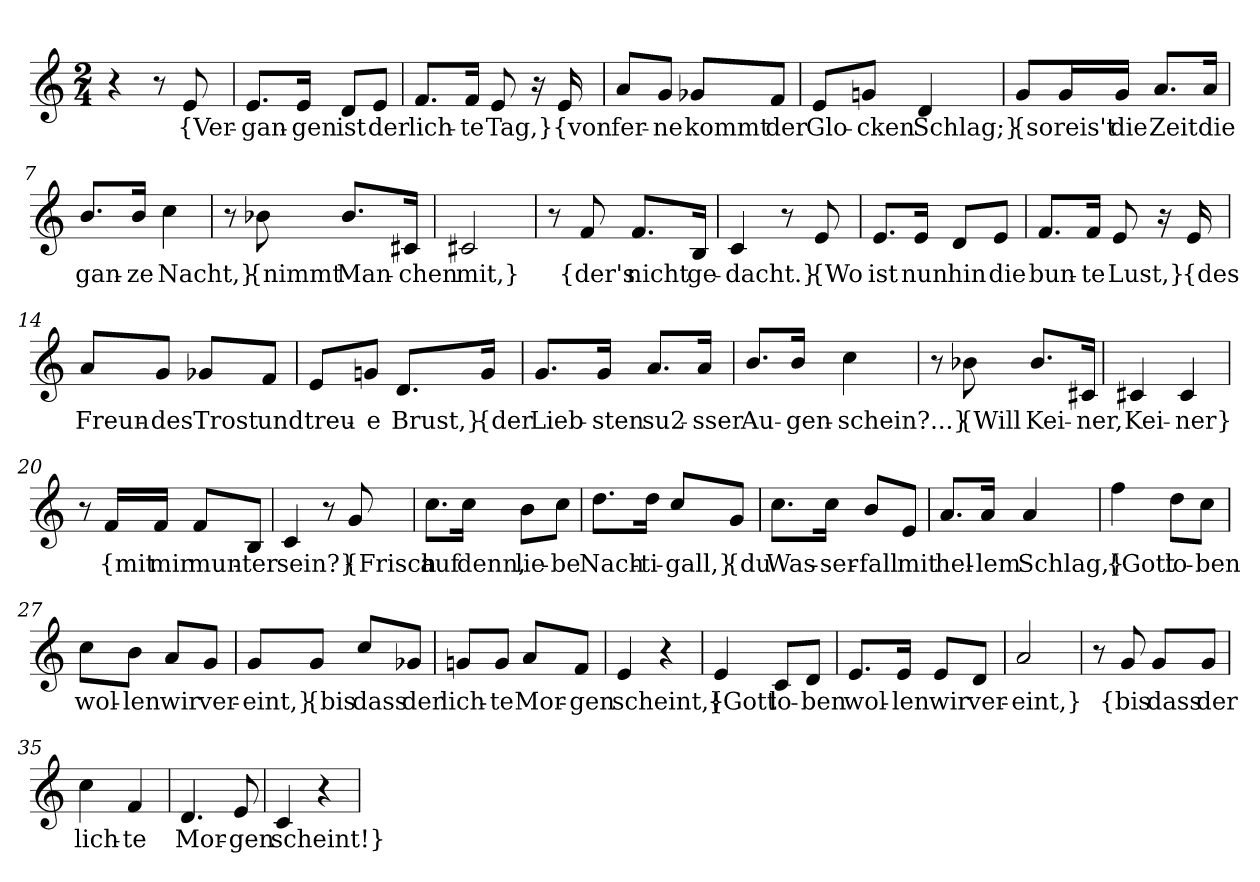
**kern	**text
*part1	*part1
*staff1	*staff1
*clefG2	*
*k[]	*
*M2/4	*
=1	=1
4r	.
8r	.
!	!LO:LY:b
8e/	{Ver-
=2	=2
!	!LO:LY:b
8.e/L	-gan-
!	!LO:LY:b
16e/Jk	-gen
!	!LO:LY:b
8d/L	ist
!	!LO:LY:b
8e/J	der
=3	=3
!	!LO:LY:b
8.f/L	lich-
!	!LO:LY:b
16f/Jk	-te
!	!LO:LY:b
8e/	Tag,}
16r	.
!	!LO:LY:b
16e/	{von
=4	=4
!	!LO:LY:b
8a/L	fer-
!	!LO:LY:b
8g/J	-ne
!	!LO:LY:b
8g-X/L	kommt
!	!LO:LY:b
8f/J	der
=5	=5
!	!LO:LY:b
8e/L	Glo-
!	!LO:LY:b
8gn/J	-cken
!	!LO:LY:b
4d/	Schlag;}
!!LO:LB:g=z
=6	=6
!	!LO:LY:b
8g/L	{so
!	!LO:LY:b
16g/L	reis't
!	!LO:LY:b
16g/JJ	die
!	!LO:LY:b
8.a/L	Zeit
!	!LO:LY:b
16a/Jk	die
=7	=7
!	!LO:LY:b
8.b/L	gan-
!	!LO:LY:b
16b/Jk	-ze
!	!LO:LY:b
4cc\	Nacht,}
=8	=8
8r	.
!	!LO:LY:b
8b-X\	{nimmt
!	!LO:LY:b
8.b-/L	Man-
!	!LO:LY:b
16c#X/Jk	-chen
=9	=9
!	!LO:LY:b
2c#X/	mit,}
=10	=10
8r	.
!	!LO:LY:b
8f/	{der's
!	!LO:LY:b
8.f/L	nicht
!	!LO:LY:b
16B/Jk	ge-
=11	=11
!	!LO:LY:b
4c/	-dacht.}
8r	.
!	!LO:LY:b
8e/	{Wo
!!LO:LB:g=z
=12	=12
!	!LO:LY:b
8.e/L	ist
!	!LO:LY:b
16e/Jk	nun
!	!LO:LY:b
8d/L	hin
!	!LO:LY:b
8e/J	die
=13	=13
!	!LO:LY:b
8.f/L	bun-
!	!LO:LY:b
16f/Jk	-te
!	!LO:LY:b
8e/	Lust,}
16r	.
!	!LO:LY:b
16e/	{des
=14	=14
!	!LO:LY:b
8a/L	Freun-
!	!LO:LY:b
8g/J	-des
!	!LO:LY:b
8g-X/L	Trost
!	!LO:LY:b
8f/J	und
=15	=15
!	!LO:LY:b
8e/L	treu-
!	!LO:LY:b
8gn/J	-e
!	!LO:LY:b
8.d/L	Brust,}
!	!LO:LY:b
16g/Jk	{der
=16	=16
!	!LO:LY:b
8.g/L	Lieb-
!	!LO:LY:b
16g/Jk	-sten
!	!LO:LY:b
8.a/L	su2-
!	!LO:LY:b
16a/Jk	-sser
!!LO:LB:g=z
=17	=17
!	!LO:LY:b
8.b/L	Au-
!	!LO:LY:b
16b/Jk	-gen-
!	!LO:LY:b
4cc\	-schein?...}
=18	=18
8r	.
!	!LO:LY:b
8b-X\	{Will
!	!LO:LY:b
8.b-/L	Kei-
!	!LO:LY:b
16c#X/Jk	-ner,
=19	=19
!	!LO:LY:b
4c#X/	Kei-
!	!LO:LY:b
4c#/	-ner}
=20	=20
8r	.
!	!LO:LY:b
16f/LL	{mit
!	!LO:LY:b
16f/JJ	mir
!	!LO:LY:b
8f/L	mun-
!	!LO:LY:b
8B/J	-ter
=21	=21
!	!LO:LY:b
4c/	sein?}
8r	.
!	!LO:LY:b
8g/	{Frisch
=22	=22
!	!LO:LY:b
8.cc\L	auf
!	!LO:LY:b
16cc\Jk	denn,
!	!LO:LY:b
8b\L	lie-
!	!LO:LY:b
8cc\J	-be
!!LO:LB:g=z
=23	=23
!	!LO:LY:b
8.dd\L	Nach-
!	!LO:LY:b
16dd\Jk	-ti-
!	!LO:LY:b
8cc/L	-gall,}
!	!LO:LY:b
8g/J	{du
=24	=24
!	!LO:LY:b
8.cc\L	Was-
!	!LO:LY:b
16cc\Jk	-ser-
!	!LO:LY:b
8b/L	-fall
!	!LO:LY:b
8e/J	mit
=25	=25
!	!LO:LY:b
8.a/L	hel-
!	!LO:LY:b
16a/Jk	-lem
!	!LO:LY:b
4a/	Schlag,}
=26	=26
!	!LO:LY:b
4ff\	{Gott
!	!LO:LY:b
8dd\L	lo-
!	!LO:LY:b
8cc\J	-ben
=27	=27
!	!LO:LY:b
8cc\L	wol-
!	!LO:LY:b
8b\J	-len
!	!LO:LY:b
8a/L	wir
!	!LO:LY:b
8g/J	ver-
!!LO:LB:g=z
=28	=28
!	!LO:LY:b
8g/L	-eint,}
!	!LO:LY:b
8g/J	{bis
!	!LO:LY:b
8cc/L	dass
!	!LO:LY:b
8g-X/J	der
=29	=29
!	!LO:LY:b
8gn/L	lich-
!	!LO:LY:b
8g/J	-te
!	!LO:LY:b
8a/L	Mor-
!	!LO:LY:b
8f/J	-gen
=30	=30
!	!LO:LY:b
4e/	scheint,}
4r	.
=31	=31
!	!LO:LY:b
4e/	{Gott
!	!LO:LY:b
8c/L	lo-
!	!LO:LY:b
8d/J	-ben
=32	=32
!	!LO:LY:b
8.e/L	wol-
!	!LO:LY:b
16e/Jk	-len
!	!LO:LY:b
8e/L	wir
!	!LO:LY:b
8d/J	ver-
=33	=33
!	!LO:LY:b
2a/	-eint,}
=34	=34
8r	.
!	!LO:LY:b
8g/	{bis
!	!LO:LY:b
8g/L	dass
!	!LO:LY:b
8g/J	der
!!LO:LB:g=z
=35	=35
!	!LO:LY:b
4cc\	lich-
!	!LO:LY:b
4f/	-te
=36	=36
!	!LO:LY:b
4.d/	Mor-
!	!LO:LY:b
8e/	-gen
=37	=37
!	!LO:LY:b
4c/	scheint!}
4r	.
=	=
*-	*-
